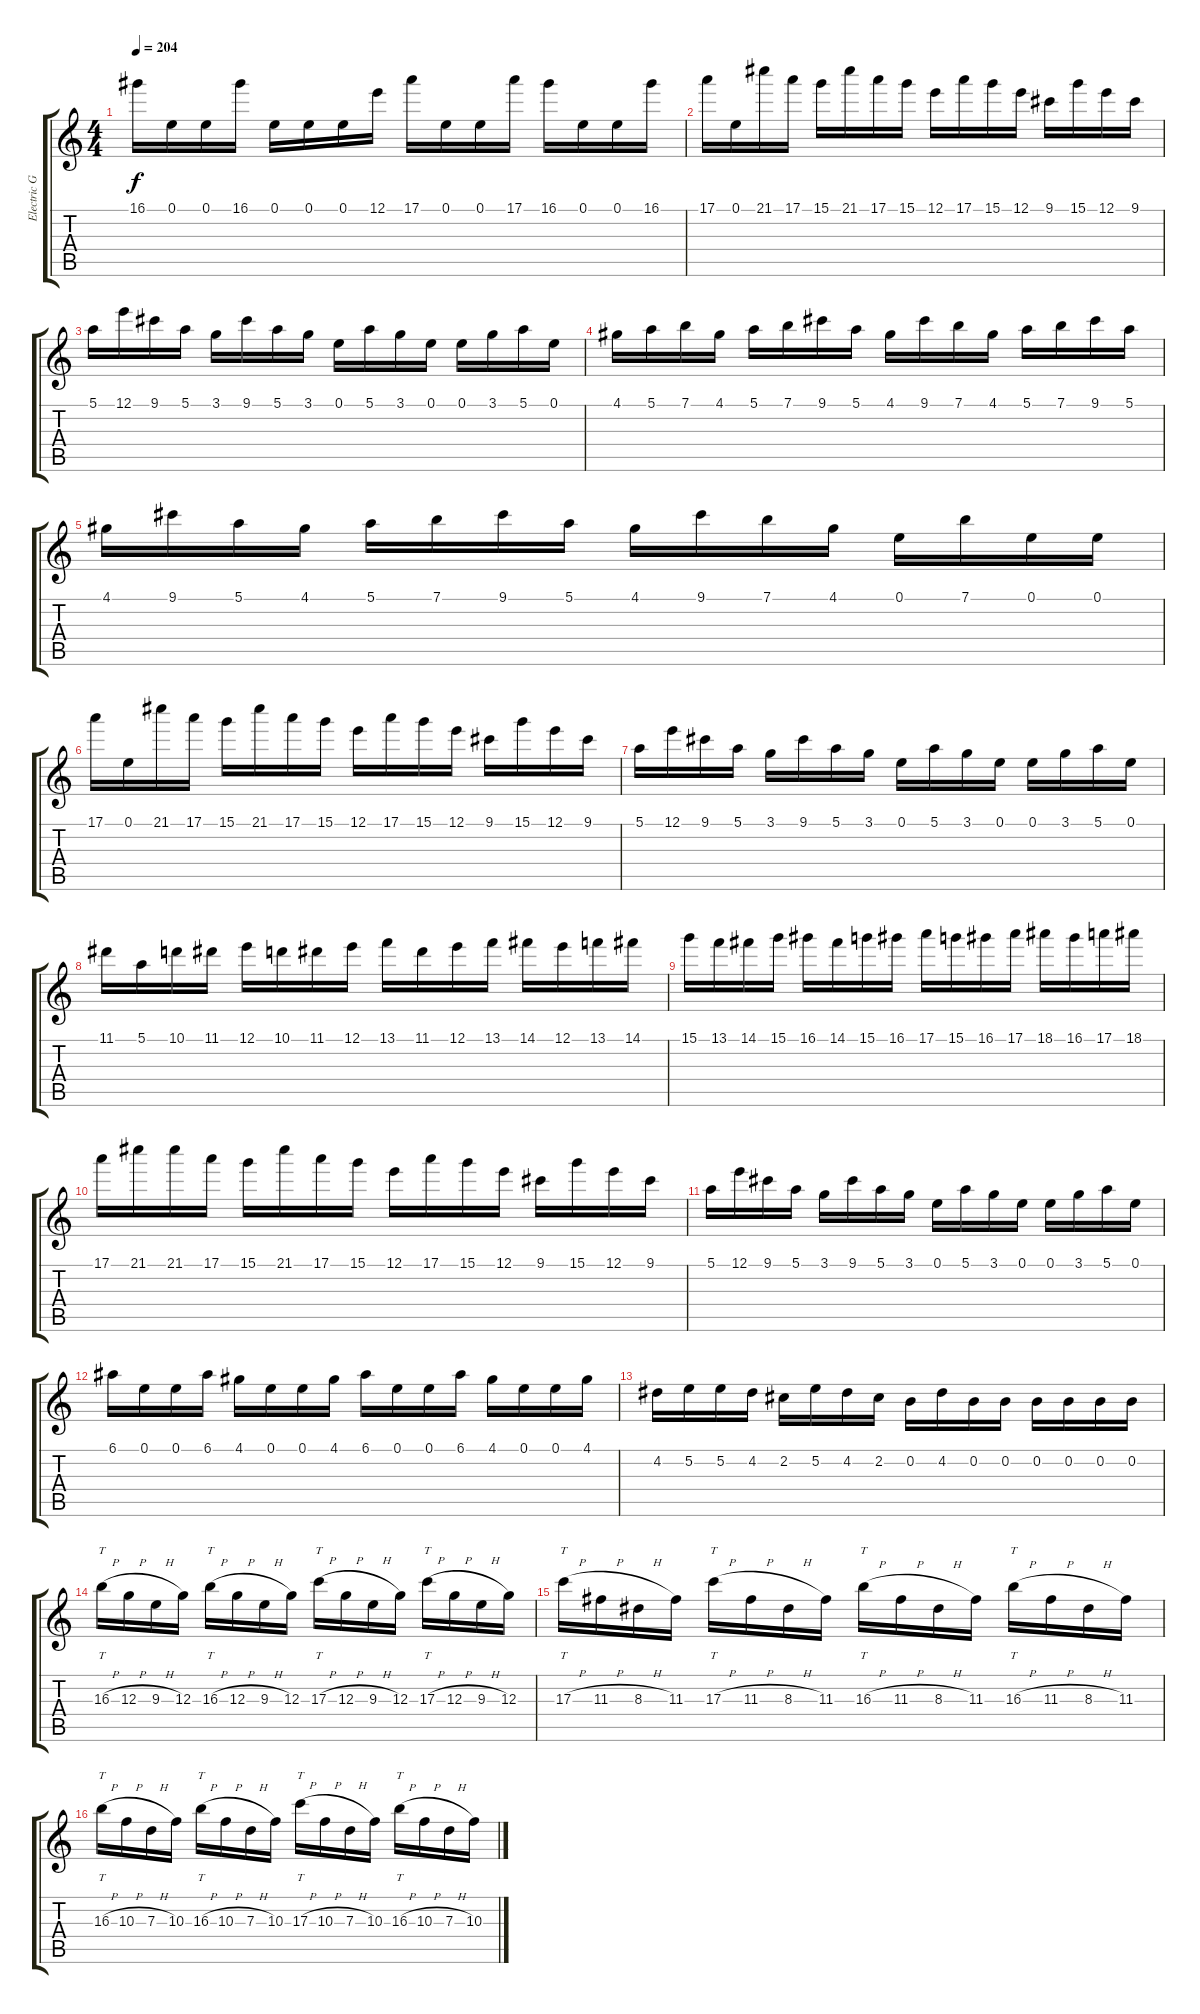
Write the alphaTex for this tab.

\track ("Electric Guitar" "Electric G") {instrument distortionguitar}
\staff {score tabs}
\tuning (E4 B3 G3 D3 A2 E2) {hide}
\ts (4 4)
\tempo 204
\clef g2
\ks c
16.1.16{dy f} 0.1.16 0.1.16 16.1.16 0.1.16 0.1.16 0.1.16 12.1.16 17.1.16 0.1.16 0.1.16 17.1.16 16.1.16 0.1.16 0.1.16 16.1.16 |
17.1.16 0.1.16 21.1.16 17.1.16 15.1.16 21.1.16 17.1.16 15.1.16 12.1.16 17.1.16 15.1.16 12.1.16 9.1.16 15.1.16 12.1.16 9.1.16 |
5.1.16 12.1.16 9.1.16 5.1.16 3.1.16 9.1.16 5.1.16 3.1.16 0.1.16 5.1.16 3.1.16 0.1.16 0.1.16 3.1.16 5.1.16 0.1.16 |
4.1.16 5.1.16 7.1.16 4.1.16 5.1.16 7.1.16 9.1.16 5.1.16 4.1.16 9.1.16 7.1.16 4.1.16 5.1.16 7.1.16 9.1.16 5.1.16 |
4.1.16 9.1.16 5.1.16 4.1.16 5.1.16 7.1.16 9.1.16 5.1.16 4.1.16 9.1.16 7.1.16 4.1.16 0.1.16 7.1.16 0.1.16 0.1.16 |
17.1.16 0.1.16 21.1.16 17.1.16 15.1.16 21.1.16 17.1.16 15.1.16 12.1.16 17.1.16 15.1.16 12.1.16 9.1.16 15.1.16 12.1.16 9.1.16 |
5.1.16 12.1.16 9.1.16 5.1.16 3.1.16 9.1.16 5.1.16 3.1.16 0.1.16 5.1.16 3.1.16 0.1.16 0.1.16 3.1.16 5.1.16 0.1.16 |
11.1.16 5.1.16 10.1.16 11.1.16 12.1.16 10.1.16 11.1.16 12.1.16 13.1.16 11.1.16 12.1.16 13.1.16 14.1.16 12.1.16 13.1.16 14.1.16 |
15.1.16 13.1.16 14.1.16 15.1.16 16.1.16 14.1.16 15.1.16 16.1.16 17.1.16 15.1.16 16.1.16 17.1.16 18.1.16 16.1.16 17.1.16 18.1.16 |
17.1.16 21.1.16 21.1.16 17.1.16 15.1.16 21.1.16 17.1.16 15.1.16 12.1.16 17.1.16 15.1.16 12.1.16 9.1.16 15.1.16 12.1.16 9.1.16 |
5.1.16 12.1.16 9.1.16 5.1.16 3.1.16 9.1.16 5.1.16 3.1.16 0.1.16 5.1.16 3.1.16 0.1.16 0.1.16 3.1.16 5.1.16 0.1.16 |
6.1.16 0.1.16 0.1.16 6.1.16 4.1.16 0.1.16 0.1.16 4.1.16 6.1.16 0.1.16 0.1.16 6.1.16 4.1.16 0.1.16 0.1.16 4.1.16 |
4.2.16 5.2.16 5.2.16 4.2.16 2.2.16 5.2.16 4.2.16 2.2.16 0.2.16 4.2.16 0.2.16 0.2.16 0.2.16 0.2.16 0.2.16 0.2.16 |
16.3{h}.16{tt} 12.3{h}.16 9.3{h}.16 12.3.16 16.3{h}.16{tt} 12.3{h}.16 9.3{h}.16 12.3.16 17.3{h}.16{tt} 12.3{h}.16 9.3{h}.16 12.3.16 17.3{h}.16{tt} 12.3{h}.16 9.3{h}.16 12.3.16 |
17.3{h}.16{tt} 11.3{h}.16 8.3{h}.16 11.3.16 17.3{h}.16{tt} 11.3{h}.16 8.3{h}.16 11.3.16 16.3{h}.16{tt} 11.3{h}.16 8.3{h}.16 11.3.16 16.3{h}.16{tt} 11.3{h}.16 8.3{h}.16 11.3.16 |
16.3{h}.16{tt} 10.3{h}.16 7.3{h}.16 10.3.16 16.3{h}.16{tt} 10.3{h}.16 7.3{h}.16 10.3.16 17.3{h}.16{tt} 10.3{h}.16 7.3{h}.16 10.3.16 16.3{h}.16{tt} 10.3{h}.16 7.3{h}.16 10.3.16
